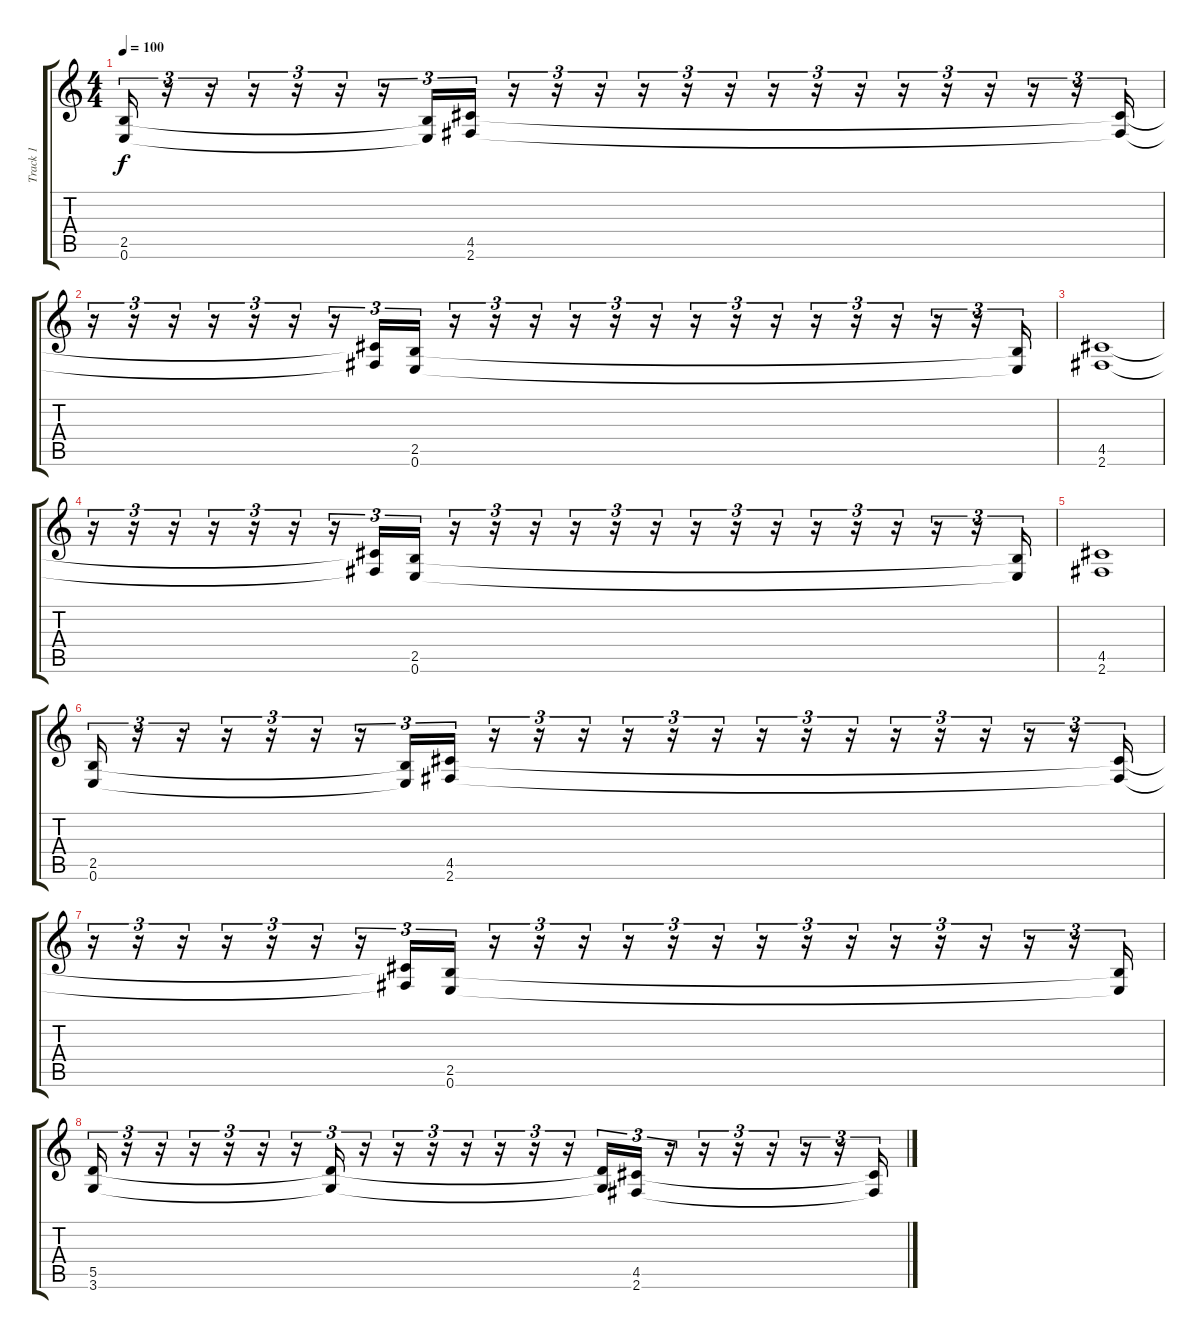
\track ("Track 1" "Track 1") {instrument distortionguitar}
\staff {score tabs}
\tuning (E4 B3 G3 D3 A2 E2) {hide}
\ts (4 4)
\tempo 100
\clef g2
\ks c
(2.5 0.6).16{tu (3 2) dy f} r.16{tu (3 2)} r.16{tu (3 2)} r.16{tu (3 2)} r.16{tu (3 2)} r.16{tu (3 2)} r.16{tu (3 2)} (2.5{t} 0.6{t}).16{tu (3 2)} (4.5 2.6).16{tu (3 2)} r.16{tu (3 2)} r.16{tu (3 2)} r.16{tu (3 2)} r.16{tu (3 2)} r.16{tu (3 2)} r.16{tu (3 2)} r.16{tu (3 2)} r.16{tu (3 2)} r.16{tu (3 2)} r.16{tu (3 2)} r.16{tu (3 2)} r.16{tu (3 2)} r.16{tu (3 2)} r.16{tu (3 2)} (4.5{t} 2.6{t}).16{tu (3 2)} |
r.16{tu (3 2)} r.16{tu (3 2)} r.16{tu (3 2)} r.16{tu (3 2)} r.16{tu (3 2)} r.16{tu (3 2)} r.16{tu (3 2)} (4.5{t} 2.6{t}).16{tu (3 2)} (2.5 0.6).16{tu (3 2)} r.16{tu (3 2)} r.16{tu (3 2)} r.16{tu (3 2)} r.16{tu (3 2)} r.16{tu (3 2)} r.16{tu (3 2)} r.16{tu (3 2)} r.16{tu (3 2)} r.16{tu (3 2)} r.16{tu (3 2)} r.16{tu (3 2)} r.16{tu (3 2)} r.16{tu (3 2)} r.16{tu (3 2)} (2.5{t} 0.6{t}).16{tu (3 2)} |
(4.5 2.6).1 |
r.16{tu (3 2)} r.16{tu (3 2)} r.16{tu (3 2)} r.16{tu (3 2)} r.16{tu (3 2)} r.16{tu (3 2)} r.16{tu (3 2)} (4.5{t} 2.6{t}).16{tu (3 2)} (2.5 0.6).16{tu (3 2)} r.16{tu (3 2)} r.16{tu (3 2)} r.16{tu (3 2)} r.16{tu (3 2)} r.16{tu (3 2)} r.16{tu (3 2)} r.16{tu (3 2)} r.16{tu (3 2)} r.16{tu (3 2)} r.16{tu (3 2)} r.16{tu (3 2)} r.16{tu (3 2)} r.16{tu (3 2)} r.16{tu (3 2)} (2.5{t} 0.6{t}).16{tu (3 2)} |
(4.5 2.6).1 |
(2.5 0.6).16{tu (3 2)} r.16{tu (3 2)} r.16{tu (3 2)} r.16{tu (3 2)} r.16{tu (3 2)} r.16{tu (3 2)} r.16{tu (3 2)} (2.5{t} 0.6{t}).16{tu (3 2)} (4.5 2.6).16{tu (3 2)} r.16{tu (3 2)} r.16{tu (3 2)} r.16{tu (3 2)} r.16{tu (3 2)} r.16{tu (3 2)} r.16{tu (3 2)} r.16{tu (3 2)} r.16{tu (3 2)} r.16{tu (3 2)} r.16{tu (3 2)} r.16{tu (3 2)} r.16{tu (3 2)} r.16{tu (3 2)} r.16{tu (3 2)} (4.5{t} 2.6{t}).16{tu (3 2)} |
r.16{tu (3 2)} r.16{tu (3 2)} r.16{tu (3 2)} r.16{tu (3 2)} r.16{tu (3 2)} r.16{tu (3 2)} r.16{tu (3 2)} (4.5{t} 2.6{t}).16{tu (3 2)} (2.5 0.6).16{tu (3 2)} r.16{tu (3 2)} r.16{tu (3 2)} r.16{tu (3 2)} r.16{tu (3 2)} r.16{tu (3 2)} r.16{tu (3 2)} r.16{tu (3 2)} r.16{tu (3 2)} r.16{tu (3 2)} r.16{tu (3 2)} r.16{tu (3 2)} r.16{tu (3 2)} r.16{tu (3 2)} r.16{tu (3 2)} (2.5{t} 0.6{t}).16{tu (3 2)} |
(5.5 3.6).16{tu (3 2)} r.16{tu (3 2)} r.16{tu (3 2)} r.16{tu (3 2)} r.16{tu (3 2)} r.16{tu (3 2)} r.16{tu (3 2)} (5.5{t} 3.6{t}).16{tu (3 2)} r.16{tu (3 2)} r.16{tu (3 2)} r.16{tu (3 2)} r.16{tu (3 2)} r.16{tu (3 2)} r.16{tu (3 2)} r.16{tu (3 2)} (5.5{t} 3.6{t}).16{tu (3 2)} (4.5 2.6).16{tu (3 2)} r.16{tu (3 2)} r.16{tu (3 2)} r.16{tu (3 2)} r.16{tu (3 2)} r.16{tu (3 2)} r.16{tu (3 2)} (4.5{t} 2.6{t}).16{tu (3 2)}
